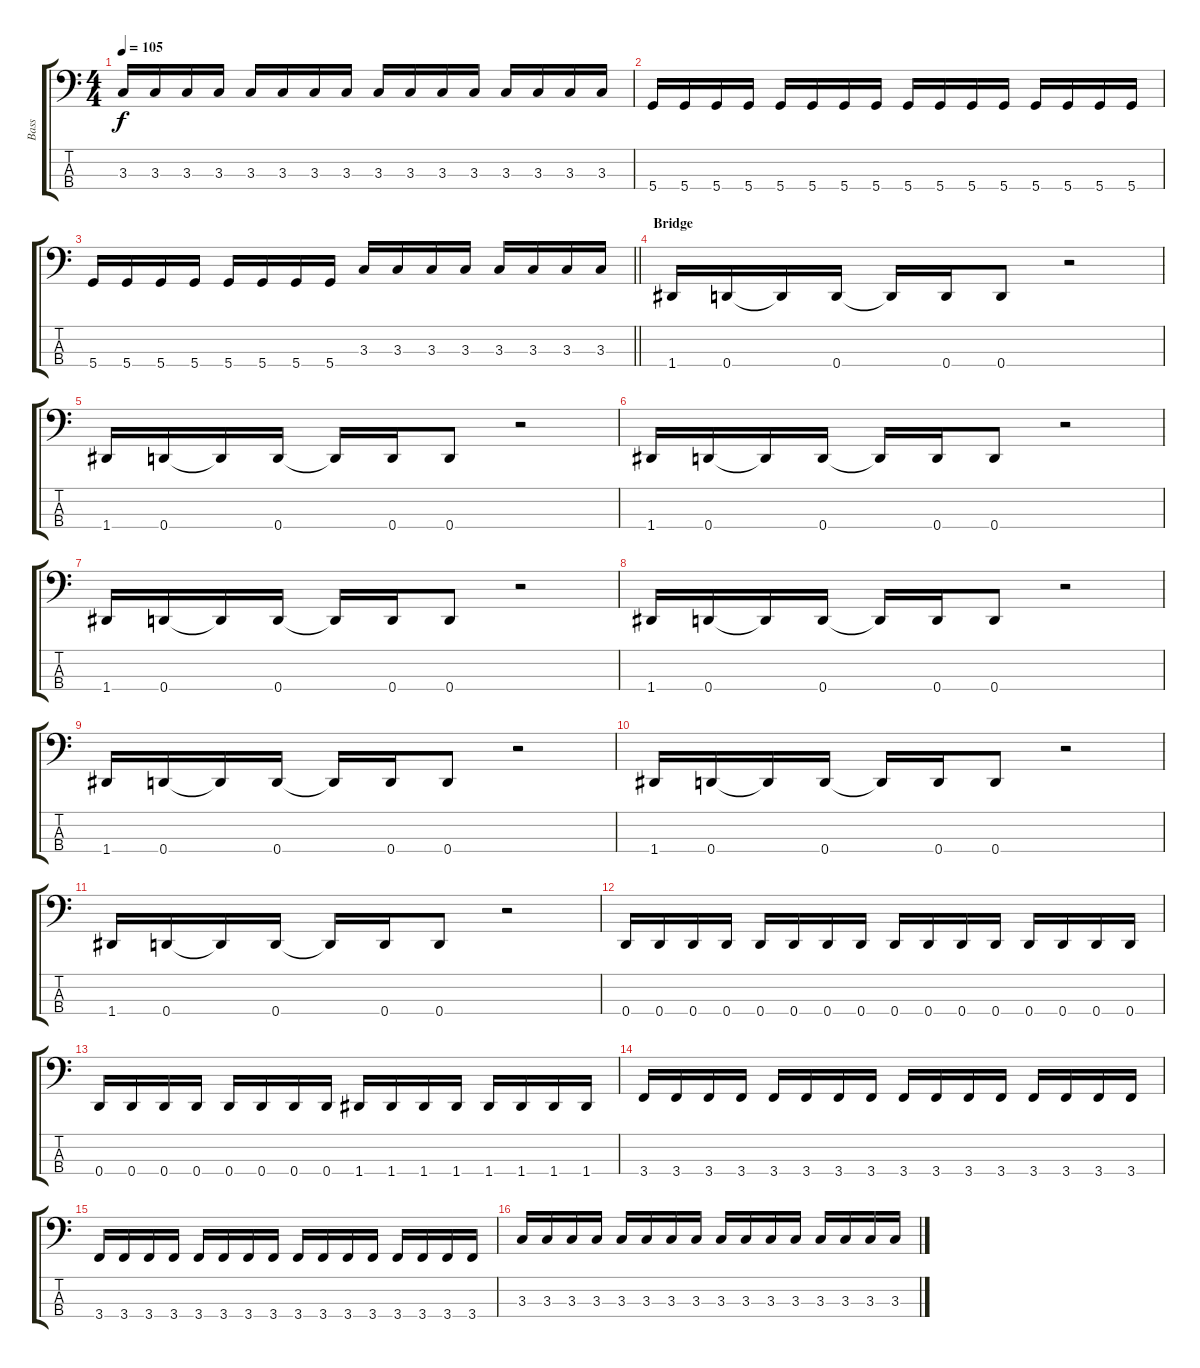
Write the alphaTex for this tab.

\track ("Bass" "Bass") {instrument electricbassfinger}
\staff {score tabs}
\tuning (G2 D2 A1 D1) {hide}
\ts (4 4)
\tempo 105
\clef f4
\ks aminor
3.3.16{dy f} 3.3.16 3.3.16 3.3.16 3.3.16 3.3.16 3.3.16 3.3.16 3.3.16 3.3.16 3.3.16 3.3.16 3.3.16 3.3.16 3.3.16 3.3.16 |
5.4.16 5.4.16 5.4.16 5.4.16 5.4.16 5.4.16 5.4.16 5.4.16 5.4.16 5.4.16 5.4.16 5.4.16 5.4.16 5.4.16 5.4.16 5.4.16 |
\barLineRight lightlight
5.4.16 5.4.16 5.4.16 5.4.16 5.4.16 5.4.16 5.4.16 5.4.16 3.3.16 3.3.16 3.3.16 3.3.16 3.3.16 3.3.16 3.3.16 3.3.16 |
\section ("" "Bridge")
1.4.16 0.4.16 0.4{t}.16 0.4.16 0.4{t}.16 0.4.16 0.4.8 r.2 |
1.4.16 0.4.16 0.4{t}.16 0.4.16 0.4{t}.16 0.4.16 0.4.8 r.2 |
1.4.16 0.4.16 0.4{t}.16 0.4.16 0.4{t}.16 0.4.16 0.4.8 r.2 |
1.4.16 0.4.16 0.4{t}.16 0.4.16 0.4{t}.16 0.4.16 0.4.8 r.2 |
1.4.16 0.4.16 0.4{t}.16 0.4.16 0.4{t}.16 0.4.16 0.4.8 r.2 |
1.4.16 0.4.16 0.4{t}.16 0.4.16 0.4{t}.16 0.4.16 0.4.8 r.2 |
1.4.16 0.4.16 0.4{t}.16 0.4.16 0.4{t}.16 0.4.16 0.4.8 r.2 |
1.4.16 0.4.16 0.4{t}.16 0.4.16 0.4{t}.16 0.4.16 0.4.8 r.2 |
0.4.16 0.4.16 0.4.16 0.4.16 0.4.16 0.4.16 0.4.16 0.4.16 0.4.16 0.4.16 0.4.16 0.4.16 0.4.16 0.4.16 0.4.16 0.4.16 |
0.4.16 0.4.16 0.4.16 0.4.16 0.4.16 0.4.16 0.4.16 0.4.16 1.4.16 1.4.16 1.4.16 1.4.16 1.4.16 1.4.16 1.4.16 1.4.16 |
3.4.16 3.4.16 3.4.16 3.4.16 3.4.16 3.4.16 3.4.16 3.4.16 3.4.16 3.4.16 3.4.16 3.4.16 3.4.16 3.4.16 3.4.16 3.4.16 |
3.4.16 3.4.16 3.4.16 3.4.16 3.4.16 3.4.16 3.4.16 3.4.16 3.4.16 3.4.16 3.4.16 3.4.16 3.4.16 3.4.16 3.4.16 3.4.16 |
3.3.16 3.3.16 3.3.16 3.3.16 3.3.16 3.3.16 3.3.16 3.3.16 3.3.16 3.3.16 3.3.16 3.3.16 3.3.16 3.3.16 3.3.16 3.3.16
